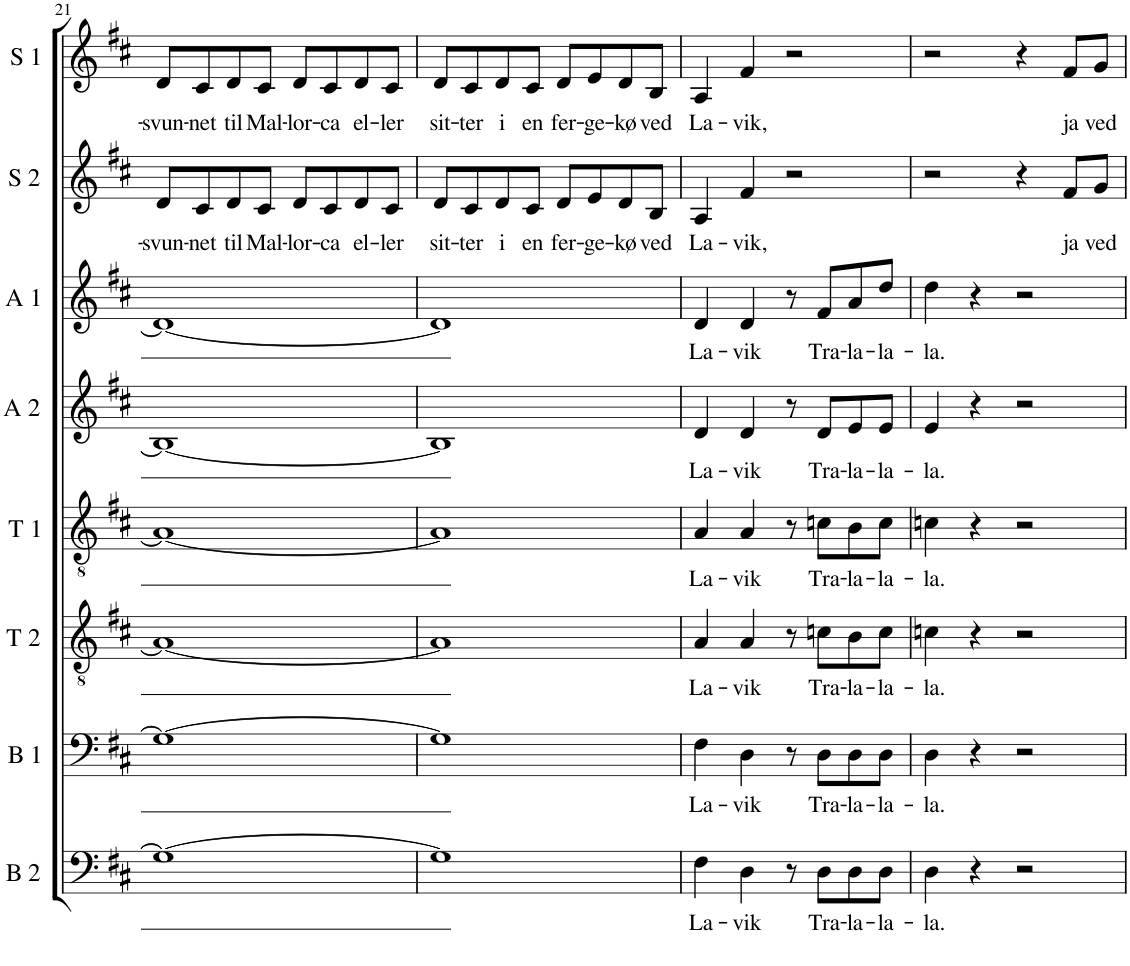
**kern	**text	**kern	**text	**kern	**text	**kern	**text	**kern	**text	**kern	**text	**kern	**text	**kern	**text
*part8	*part8	*part7	*part7	*part6	*part6	*part5	*part5	*part4	*part4	*part3	*part3	*part2	*part2	*part1	*part1
*staff8	*staff8	*staff7	*staff7	*staff6	*staff6	*staff5	*staff5	*staff4	*staff4	*staff3	*staff3	*staff2	*staff2	*staff1	*staff1
*I"Bass 2	*	*I"Bass 1	*	*I"Tenor 2	*	*I"Tenor 1	*	*I"Alt 2	*	*I"Alt 1	*	*I"Sopran 2	*	*I"Sopran 1	*
*I'B 2	*	*I'B 1	*	*I'T 2	*	*I'T 1	*	*I'A 2	*	*I'A 1	*	*I'S 2	*	*I'S 1	*
!!LO:PB:g=z
*clefF4	*	*clefF4	*	*clefGv2	*	*clefGv2	*	*clefG2	*	*clefG2	*	*clefG2	*	*clefG2	*
*k[f#c#]	*	*k[f#c#]	*	*k[f#c#]	*	*k[f#c#]	*	*k[f#c#]	*	*k[f#c#]	*	*k[f#c#]	*	*k[f#c#]	*
*M4/4	*	*M4/4	*	*M4/4	*	*M4/4	*	*M4/4	*	*M4/4	*	*M4/4	*	*M4/4	*
=21	=21	=21	=21	=21	=21	=21	=21	=21	=21	=21	=21	=21	=21	=21	=21
!	!	!	!	!	!	!	!	!	!	!	!	!	!LO:LY:b	!	!LO:LY:b
1G_	.	1G_	.	1A_	.	1A_	.	1B_	.	1d_	.	8d/L	-svun-	8d/L	-svun-
!	!	!	!	!	!	!	!	!	!	!	!	!	!LO:LY:b	!	!LO:LY:b
.	.	.	.	.	.	.	.	.	.	.	.	8c#/	-net	8c#/	-net
!	!	!	!	!	!	!	!	!	!	!	!	!	!LO:LY:b	!	!LO:LY:b
.	.	.	.	.	.	.	.	.	.	.	.	8d/	til	8d/	til
!	!	!	!	!	!	!	!	!	!	!	!	!	!LO:LY:b	!	!LO:LY:b
.	.	.	.	.	.	.	.	.	.	.	.	8c#/J	Mal-	8c#/J	Mal-
!	!	!	!	!	!	!	!	!	!	!	!	!	!LO:LY:b	!	!LO:LY:b
.	.	.	.	.	.	.	.	.	.	.	.	8d/L	-lor-	8d/L	-lor-
!	!	!	!	!	!	!	!	!	!	!	!	!	!LO:LY:b	!	!LO:LY:b
.	.	.	.	.	.	.	.	.	.	.	.	8c#/	-ca	8c#/	-ca
!	!	!	!	!	!	!	!	!	!	!	!	!	!LO:LY:b	!	!LO:LY:b
.	.	.	.	.	.	.	.	.	.	.	.	8d/	el-	8d/	el-
!	!	!	!	!	!	!	!	!	!	!	!	!	!LO:LY:b	!	!LO:LY:b
.	.	.	.	.	.	.	.	.	.	.	.	8c#/J	-ler	8c#/J	-ler
=22	=22	=22	=22	=22	=22	=22	=22	=22	=22	=22	=22	=22	=22	=22	=22
!	!	!	!	!	!	!	!	!	!	!	!	!	!LO:LY:b	!	!LO:LY:b
1G]	.	1G]	.	1A]	.	1A]	.	1B]	.	1d]	.	8d/L	sit-	8d/L	sit-
!	!	!	!	!	!	!	!	!	!	!	!	!	!LO:LY:b	!	!LO:LY:b
.	.	.	.	.	.	.	.	.	.	.	.	8c#/	-ter	8c#/	-ter
!	!	!	!	!	!	!	!	!	!	!	!	!	!LO:LY:b	!	!LO:LY:b
.	.	.	.	.	.	.	.	.	.	.	.	8d/	i	8d/	i
!	!	!	!	!	!	!	!	!	!	!	!	!	!LO:LY:b	!	!LO:LY:b
.	.	.	.	.	.	.	.	.	.	.	.	8c#/J	en	8c#/J	en
!	!	!	!	!	!	!	!	!	!	!	!	!	!LO:LY:b	!	!LO:LY:b
.	.	.	.	.	.	.	.	.	.	.	.	8d/L	fer-	8d/L	fer-
!	!	!	!	!	!	!	!	!	!	!	!	!	!LO:LY:b	!	!LO:LY:b
.	.	.	.	.	.	.	.	.	.	.	.	8e/	-ge-	8e/	-ge-
!	!	!	!	!	!	!	!	!	!	!	!	!	!LO:LY:b	!	!LO:LY:b
.	.	.	.	.	.	.	.	.	.	.	.	8d/	-kø	8d/	-kø
!	!	!	!	!	!	!	!	!	!	!	!	!	!LO:LY:b	!	!LO:LY:b
.	.	.	.	.	.	.	.	.	.	.	.	8B/J	ved	8B/J	ved
=23	=23	=23	=23	=23	=23	=23	=23	=23	=23	=23	=23	=23	=23	=23	=23
!	!LO:LY:b	!	!LO:LY:b	!	!LO:LY:b	!	!LO:LY:b	!	!LO:LY:b	!	!LO:LY:b	!	!LO:LY:b	!	!LO:LY:b
4F#\	La-	4F#\	La-	4A/	La-	4A/	La-	4d/	La-	4d/	La-	4A/	La-	4A/	La-
!	!LO:LY:b	!	!LO:LY:b	!	!LO:LY:b	!	!LO:LY:b	!	!LO:LY:b	!	!LO:LY:b	!	!LO:LY:b	!	!LO:LY:b
4D\	-vik	4D\	-vik	4A/	-vik	4A/	-vik	4d/	-vik	4d/	-vik	4f#/	-vik,	4f#/	-vik,
8r	.	8r	.	8r	.	8r	.	8r	.	8r	.	2r	.	2r	.
!	!LO:LY:b	!	!LO:LY:b	!	!LO:LY:b	!	!LO:LY:b	!	!LO:LY:b	!	!LO:LY:b	!	!	!	!
8D\L	Tra-	8D\L	Tra-	8cn\L	Tra-	8cn\L	Tra-	8d/L	Tra-	8f#/L	Tra-	.	.	.	.
!	!LO:LY:b	!	!LO:LY:b	!	!LO:LY:b	!	!LO:LY:b	!	!LO:LY:b	!	!LO:LY:b	!	!	!	!
8D\	-la-	8D\	-la-	8B\	-la-	8B\	-la-	8e/	-la-	8a/	-la-	.	.	.	.
!	!LO:LY:b	!	!LO:LY:b	!	!LO:LY:b	!	!LO:LY:b	!	!LO:LY:b	!	!LO:LY:b	!	!	!	!
8D\J	-la-	8D\J	-la-	8c\J	-la-	8c\J	-la-	8e/J	-la-	8dd/J	-la-	.	.	.	.
=24	=24	=24	=24	=24	=24	=24	=24	=24	=24	=24	=24	=24	=24	=24	=24
!	!LO:LY:b	!	!LO:LY:b	!	!LO:LY:b	!	!LO:LY:b	!	!LO:LY:b	!	!LO:LY:b	!	!	!	!
4D\	-la.	4D\	-la.	4cn\	-la.	4cn\	-la.	4e/	-la.	4dd\	-la.	2r	.	2r	.
4r	.	4r	.	4r	.	4r	.	4r	.	4r	.	.	.	.	.
2r	.	2r	.	2r	.	2r	.	2r	.	2r	.	4r	.	4r	.
!	!	!	!	!	!	!	!	!	!	!	!	!	!LO:LY:b	!	!LO:LY:b
.	.	.	.	.	.	.	.	.	.	.	.	8f#/L	ja	8f#/L	ja
!	!	!	!	!	!	!	!	!	!	!	!	!	!LO:LY:b	!	!LO:LY:b
.	.	.	.	.	.	.	.	.	.	.	.	8g/J	ved	8g/J	ved
=	=	=	=	=	=	=	=	=	=	=	=	=	=	=	=
*-	*-	*-	*-	*-	*-	*-	*-	*-	*-	*-	*-	*-	*-	*-	*-
